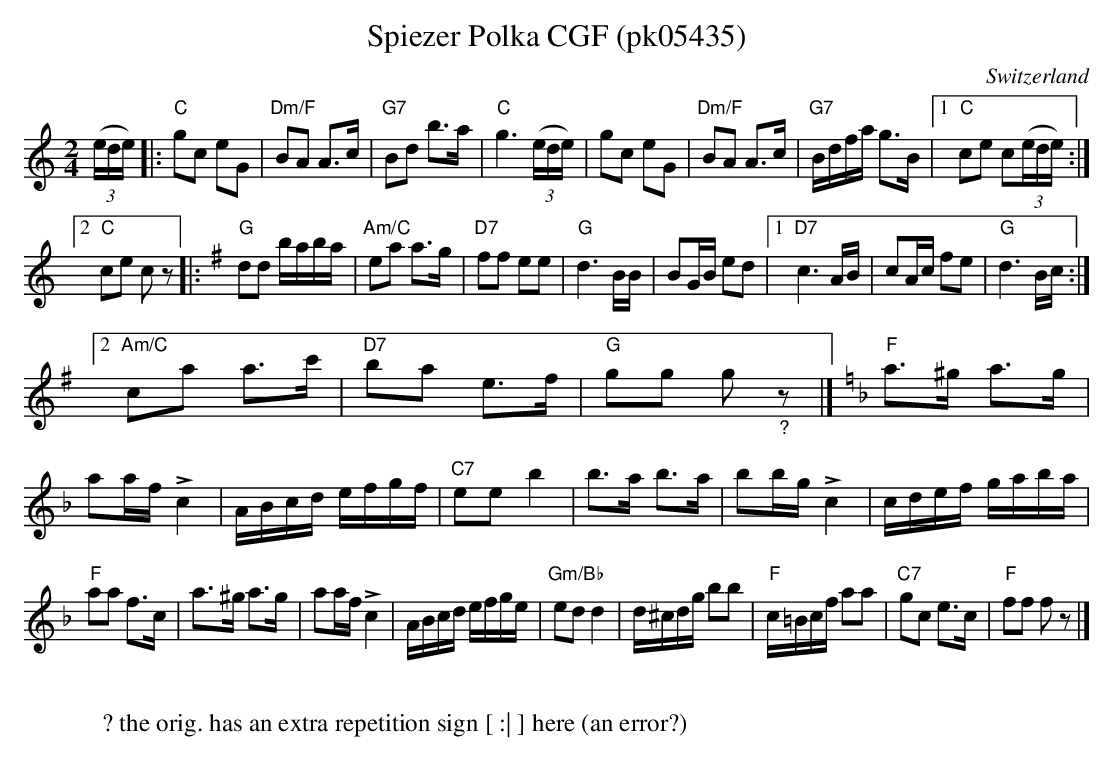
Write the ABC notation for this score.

X:1
T: Spiezer Polka CGF (pk05435)
O:Switzerland
M:2/4
L:1/16
K:C major
((3ede) |: "C"g2c2 e2G2 | "Dm/F"B2A2 A3c | "G7"B2d2 b3a | "C"g6 ((3ede) | g2c2 e2G2 | "Dm/F"B2A2 A3c | "G7"Bdfa g3B |1 "C"c2e2 c2((3ede) :|2
"C"c2e2 c2z2 |: [K:G] "G"d2d2 baba | "Am/C"e2a2 a3g |  "D7"f2f2 e2e2 | "G"d6BB | B2GB e2d2 |1 "D7"c6AB | c2Ac f2e2 | "G"d6Bc :|2
"Am/C"c2a2 a3c' | "D7"b2a2 e3f | "G"g2g2 g2"_?"z2 |] [K:F] "F"a3^g a3g | a2af +>+c4 | ABcd efgf | "C7"e2e2 b4 | b3a b3a | b2bg +>+c4 | cdef gaba |
"F"a2a2 f3c | a3^g a3g | a2af +>+c4 | ABcd efge | "Gm/Bb"e2d2d4 | d^cdg b2b2 | "F"c=Bcf a2a2 | "C7"g2c2 e3c | "F"f2f2 f2z2 |]
W:
W: ? the orig. has an extra repetition sign [ :| ] here (an error?)
